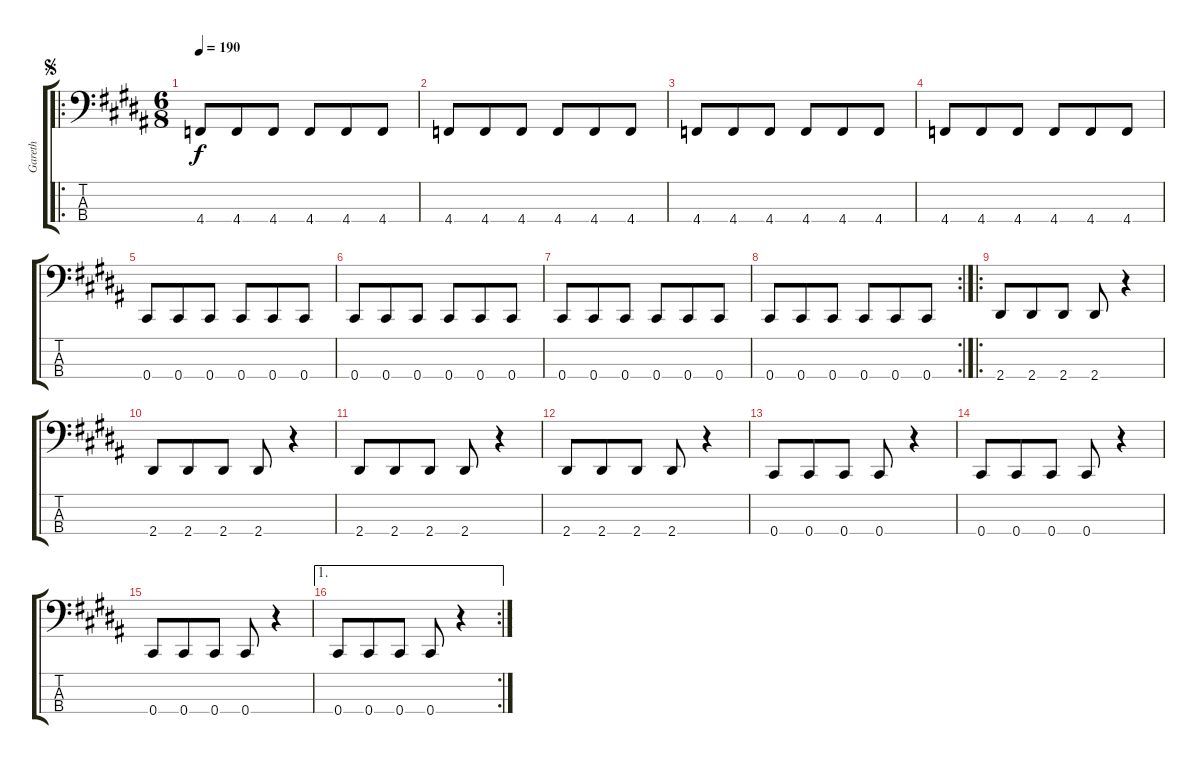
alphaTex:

\track ("Gareth" "Gareth") {instrument electricbasspick}
\staff {score tabs}
\tuning (Gb2 Db2 Ab1 Db1) {hide}
\ro
\ts (6 8)
\jump segno
\tempo 190
\clef f4
\ks b
4.4.8{dy f} 4.4.8 4.4.8 4.4.8 4.4.8 4.4.8 |
\ks g#minor
4.4.8 4.4.8 4.4.8 4.4.8 4.4.8 4.4.8 |
4.4.8 4.4.8 4.4.8 4.4.8 4.4.8 4.4.8 |
4.4.8 4.4.8 4.4.8 4.4.8 4.4.8 4.4.8 |
\ks b
0.4.8 0.4.8 0.4.8 0.4.8 0.4.8 0.4.8 |
\ks g#minor
0.4.8 0.4.8 0.4.8 0.4.8 0.4.8 0.4.8 |
0.4.8 0.4.8 0.4.8 0.4.8 0.4.8 0.4.8 |
\rc 2
0.4.8 0.4.8 0.4.8 0.4.8 0.4.8 0.4.8 |
\ro
\ks b
2.4.8 2.4.8 2.4.8 2.4.8 r.4 |
\ks g#minor
2.4.8 2.4.8 2.4.8 2.4.8 r.4 |
2.4.8 2.4.8 2.4.8 2.4.8 r.4 |
2.4.8 2.4.8 2.4.8 2.4.8 r.4 |
\ks b
0.4.8 0.4.8 0.4.8 0.4.8 r.4 |
\ks g#minor
0.4.8 0.4.8 0.4.8 0.4.8 r.4 |
0.4.8 0.4.8 0.4.8 0.4.8 r.4 |
\ae 1
\rc 2
0.4.8 0.4.8 0.4.8 0.4.8 r.4
